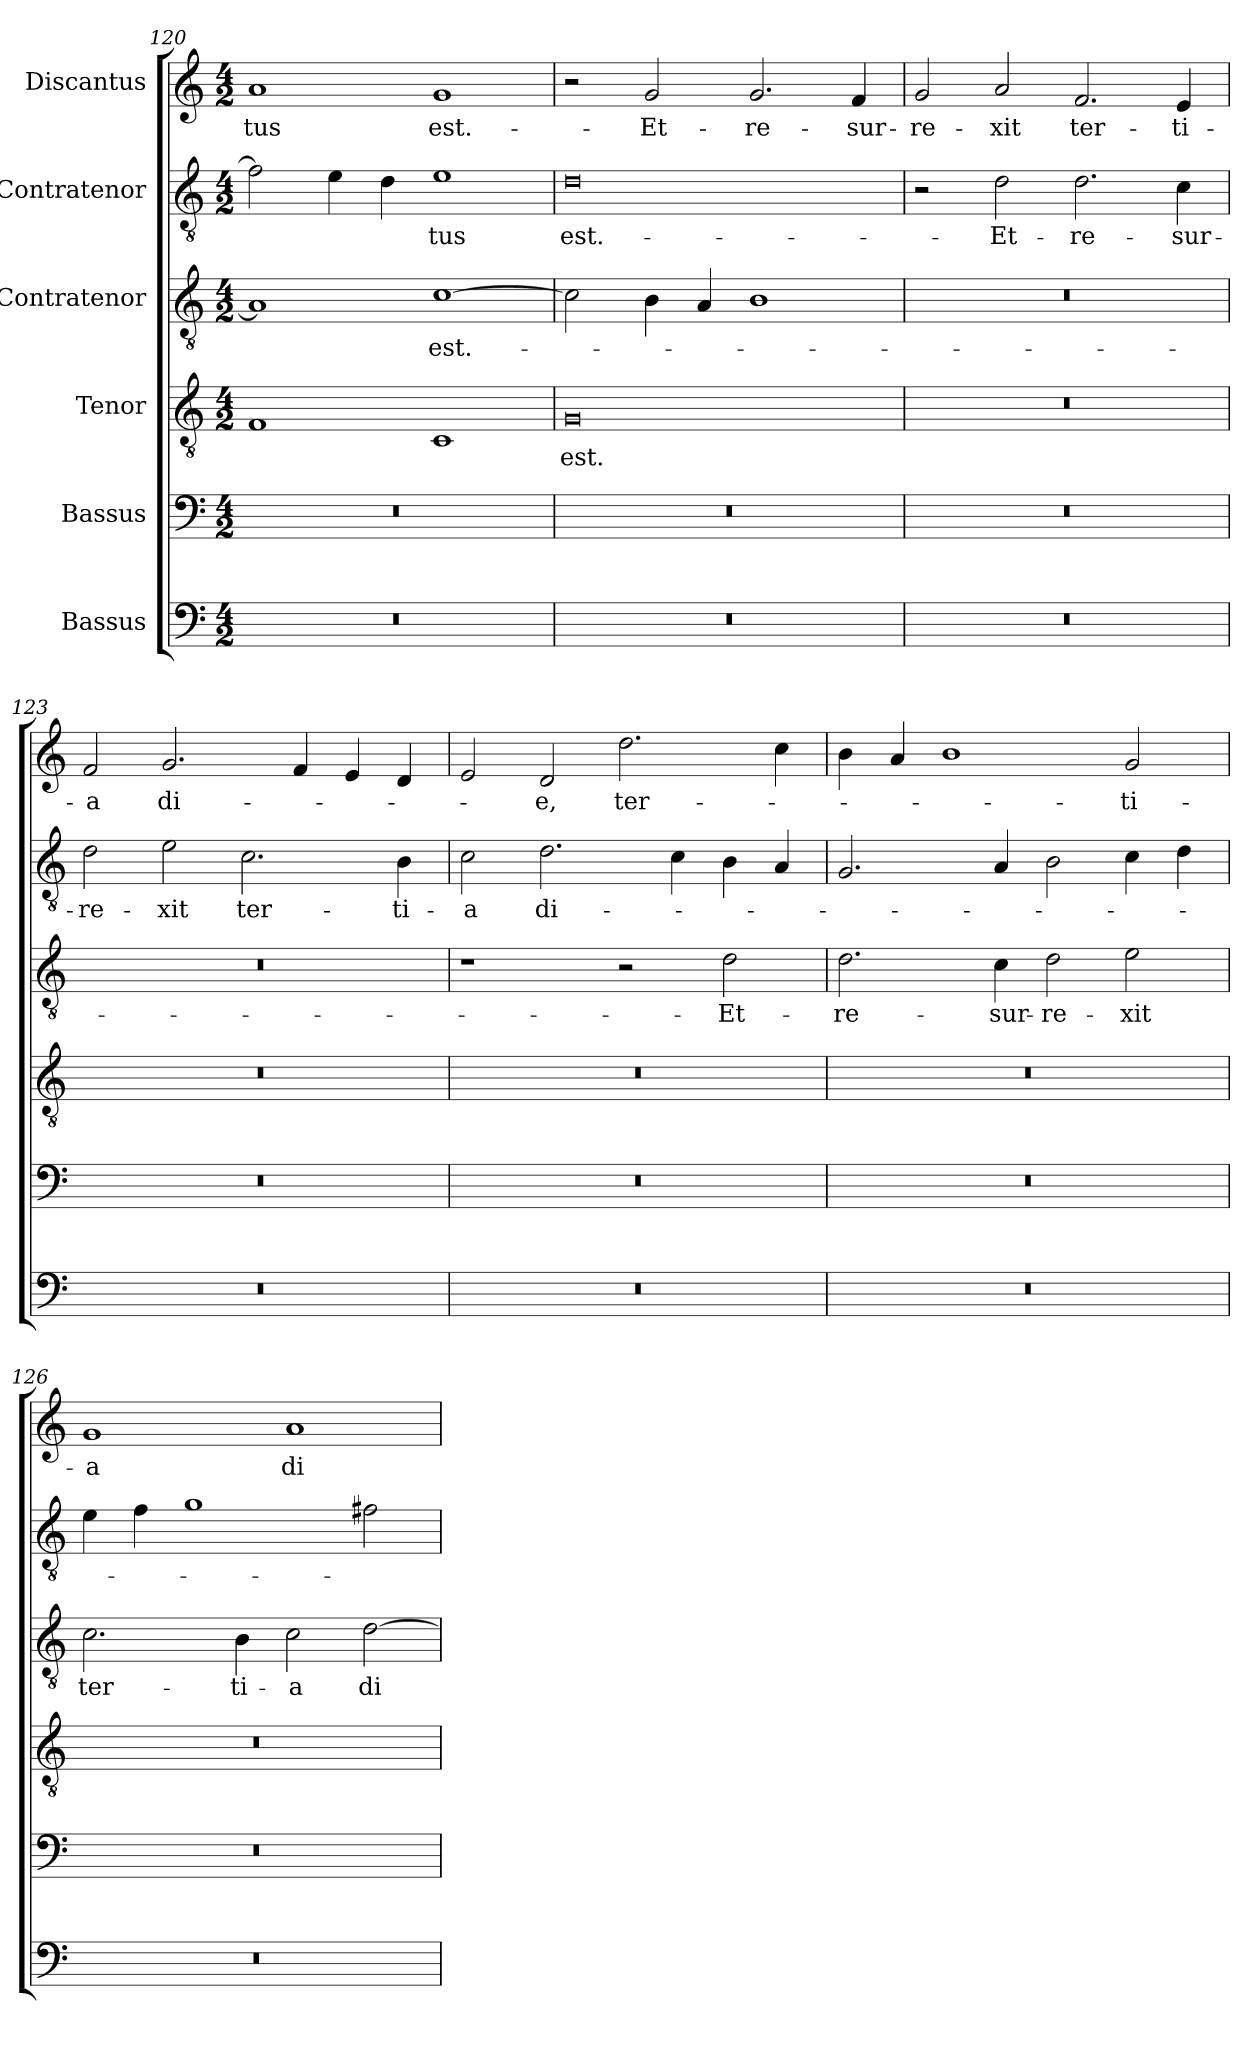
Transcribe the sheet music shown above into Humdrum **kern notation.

**kern	**kern	**kern	**text	**kern	**text	**kern	**text	**kern	**text
*part6	*part5	*part4	*part4	*part3	*part3	*part2	*part2	*part1	*part1
*staff6	*staff5	*staff4	*staff4	*staff3	*staff3	*staff2	*staff2	*staff1	*staff1
*I"Bassus	*I"Bassus	*I"Tenor	*	*I"Contratenor	*	*I"Contratenor	*	*I"Discantus	*
*clefF4	*clefF4	*clefGv2	*	*clefGv2	*	*clefGv2	*	*clefG2	*
*k[]	*k[]	*k[]	*	*k[]	*	*k[]	*	*k[]	*
*M4/2	*M4/2	*M4/2	*	*M4/2	*	*M4/2	*	*M4/2	*
=120	=120	=120	=120	=120	=120	=120	=120	=120	=120
0r	0r	1F/	.	1A/]	.	2f\]	.	1a/	-tus
.	.	.	.	.	.	4e\	.	.	.
.	.	.	.	.	.	4d\	.	.	.
.	.	1C/	.	[1c\	est.-	1e\	-tus	1g/	est.-
=121	=121	=121	=121	=121	=121	=121	=121	=121	=121
0r	0r	0G/	est.-	2c\]	.	0d\	est.-	2r	.
.	.	.	.	4B\	.	.	.	2g/	Et-
.	.	.	.	4A/	.	.	.	.	.
.	.	.	.	1B\	.	.	.	2.g/	re-
.	.	.	.	.	.	.	.	4f/	-sur-
=122	=122	=122	=122	=122	=122	=122	=122	=122	=122
0r	0r	0r	.	0r	.	2r	.	2g/	-re-
.	.	.	.	.	.	2d\	Et-	2a/	-xit
.	.	.	.	.	.	2.d\	re-	2.f/	ter-
.	.	.	.	.	.	4c\	-sur-	4e/	-ti-
=123	=123	=123	=123	=123	=123	=123	=123	=123	=123
0r	0r	0r	.	0r	.	2d\	-re-	2f/	-a
.	.	.	.	.	.	2e\	-xit	2.g/	di-
.	.	.	.	.	.	2.c\	ter-	.	.
.	.	.	.	.	.	.	.	4f/	.
.	.	.	.	.	.	.	.	4e/	.
.	.	.	.	.	.	4B\	-ti-	4d/	.
=124	=124	=124	=124	=124	=124	=124	=124	=124	=124
0r	0r	0r	.	1r	.	2c\	-a	2e/	.
.	.	.	.	.	.	2.d\	di-	2d/	-e,
.	.	.	.	2r	.	.	.	2.dd\	ter-
.	.	.	.	.	.	4c\	.	.	.
.	.	.	.	2d\	Et-	4B\	.	.	.
.	.	.	.	.	.	4A/	.	4cc\	.
=125	=125	=125	=125	=125	=125	=125	=125	=125	=125
0r	0r	0r	.	2.d\	re-	2.G/	.	4b\	.
.	.	.	.	.	.	.	.	4a/	.
.	.	.	.	.	.	.	.	1b\	.
.	.	.	.	4c\	-sur-	4A/	.	.	.
.	.	.	.	2d\	-re-	2B\	.	.	.
.	.	.	.	2e\	-xit	4c\	.	2g/	-ti-
.	.	.	.	.	.	4d\	.	.	.
=126	=126	=126	=126	=126	=126	=126	=126	=126	=126
0r	0r	0r	.	2.c\	ter-	4e\	.	1g/	-a
.	.	.	.	.	.	4f\	.	.	.
.	.	.	.	.	.	1g\	.	.	.
.	.	.	.	4B\	-ti-	.	.	.	.
.	.	.	.	2c\	-a	.	.	1a/	di-
.	.	.	.	[2d\	di-	2f#X\	.	.	.
=	=	=	=	=	=	=	=	=	=
*-	*-	*-	*-	*-	*-	*-	*-	*-	*-
